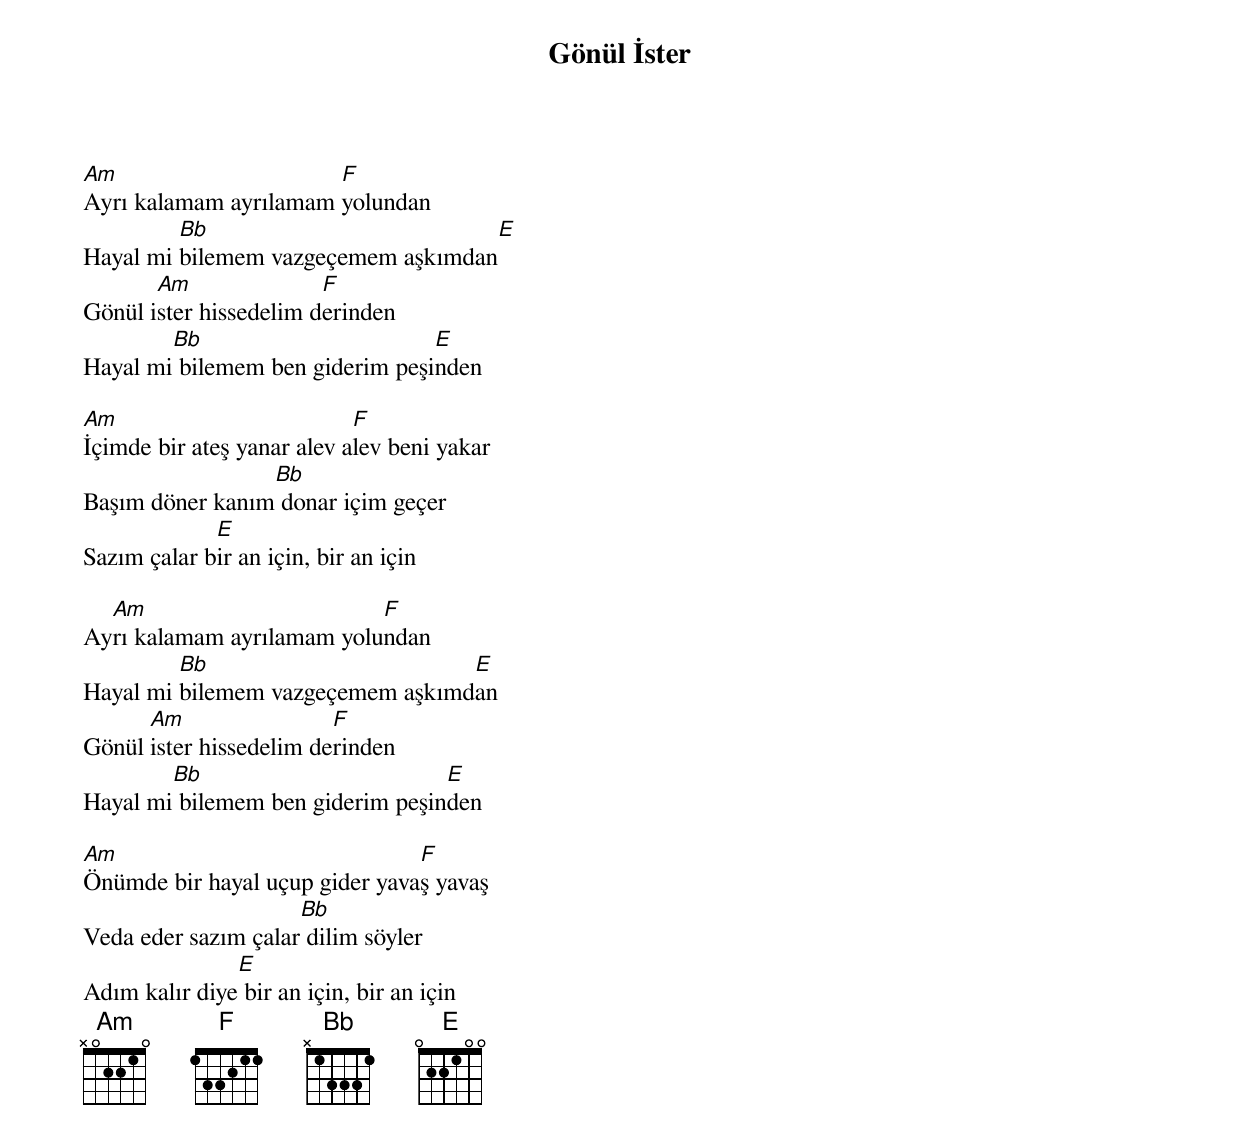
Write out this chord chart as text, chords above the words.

{title: Gönül İster}
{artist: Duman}

Am                     F
Ayrı kalamam ayrılamam yolundan
         Bb                         E
Hayal mi bilemem vazgeçemem aşkımdan
       Am               F
Gönül ister hissedelim derinden
        Bb                       E
Hayal mi bilemem ben giderim peşinden

Am                          F
İçimde bir ateş yanar alev alev beni yakar
                 Bb
Başım döner kanım donar içim geçer
             E
Sazım çalar bir an için, bir an için

  Am                       F
Ayrı kalamam ayrılamam yolundan
         Bb                       E
Hayal mi bilemem vazgeçemem aşkımdan
      Am                 F
Gönül ister hissedelim derinden
        Bb                        E
Hayal mi bilemem ben giderim peşinden

Am                              F
Önümde bir hayal uçup gider yavaş yavaş
                     Bb
Veda eder sazım çalar dilim söyler
               E
Adım kalır diye bir an için, bir an için
